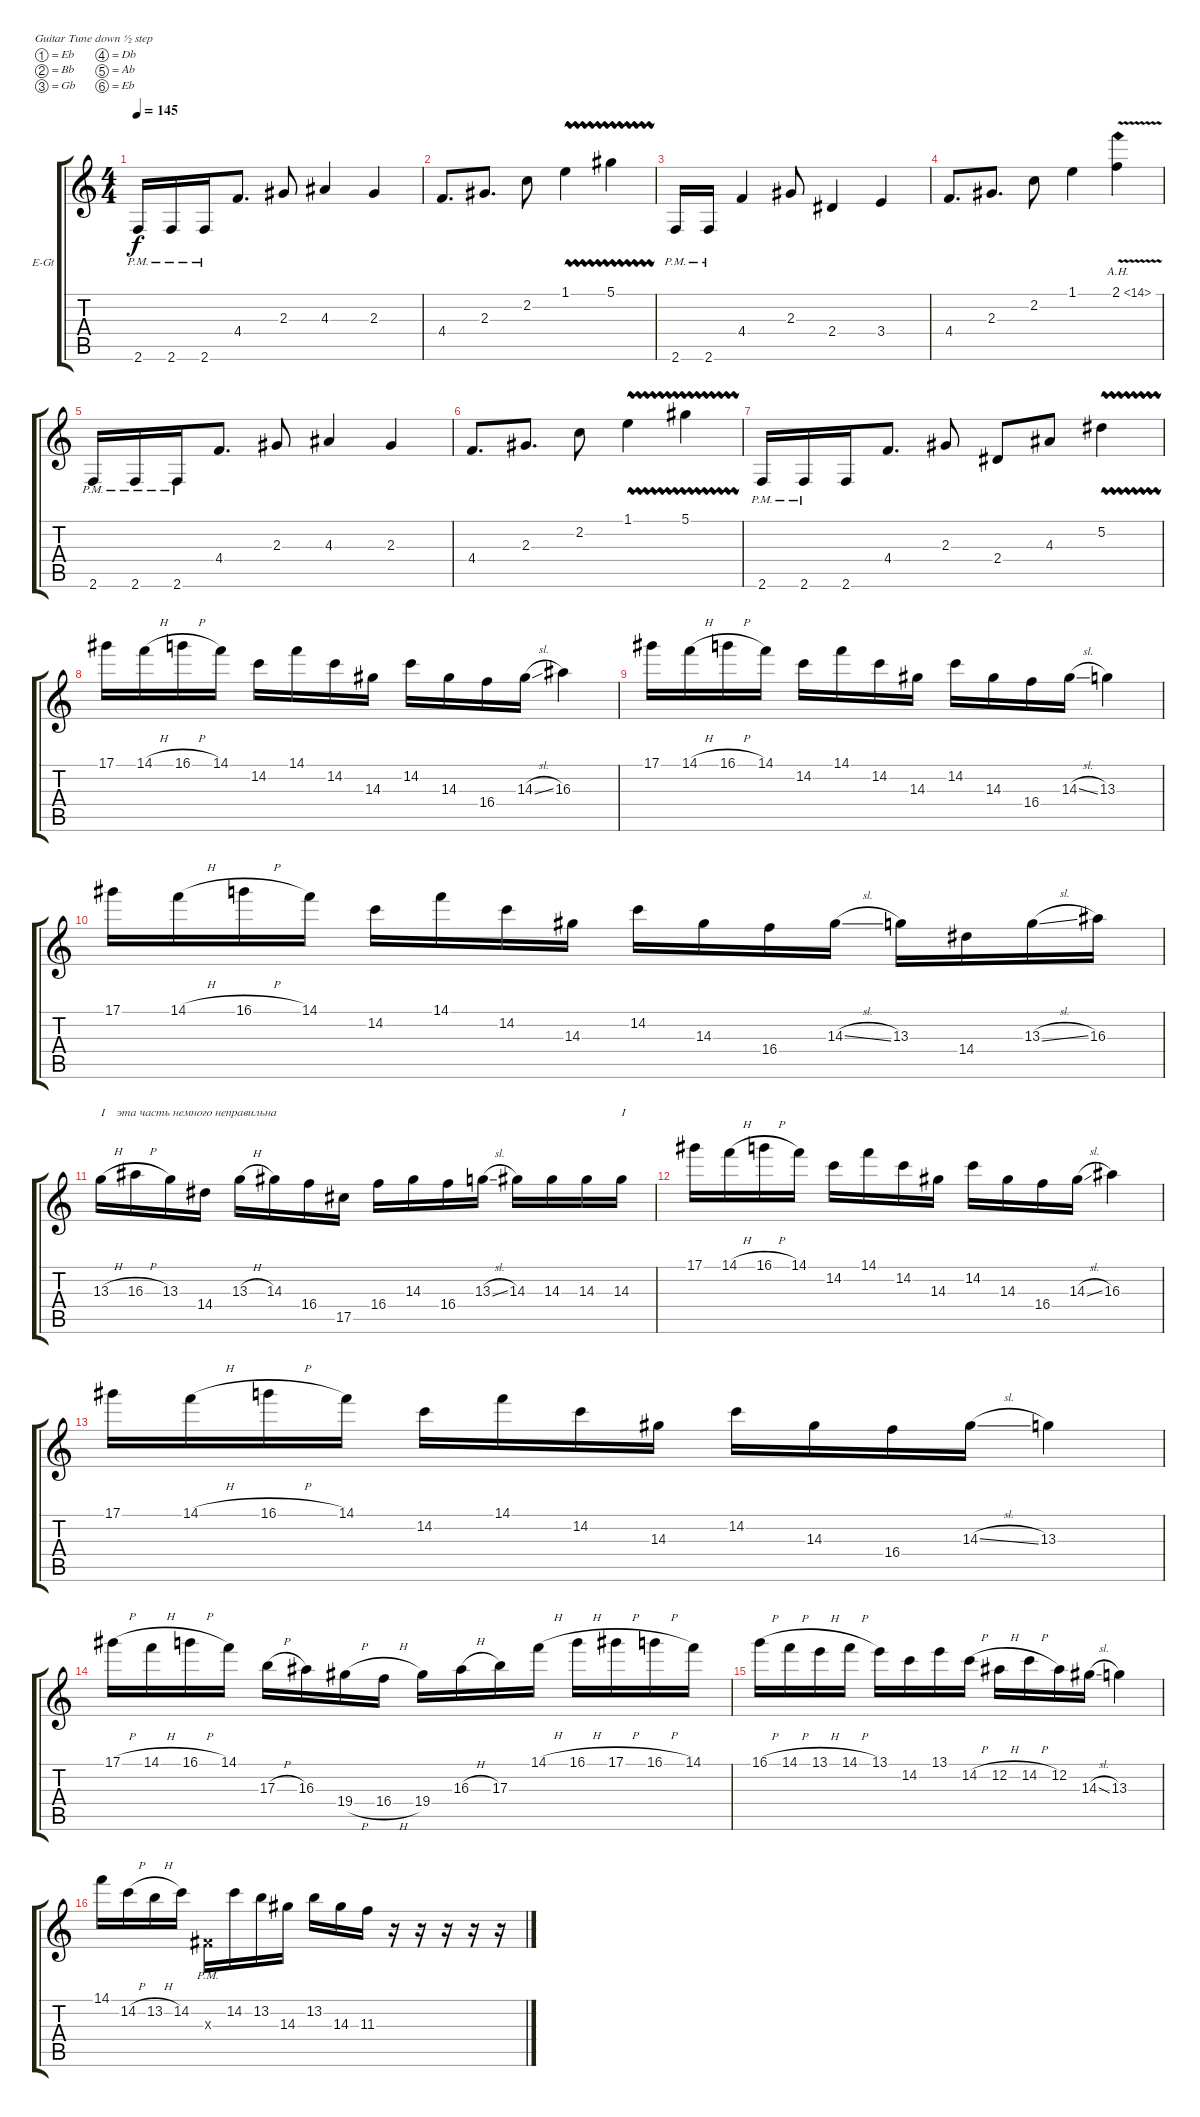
\defaultSystemsLayout 4
\bracketExtendMode groupsimilarinstruments
\firstSystemTrackNameOrientation horizontal
\otherSystemsTrackNameOrientation horizontal
\track ("Luke Hoskin" "E-Gt") {instrument distortionguitar}
\staff {score tabs}
\tuning (Eb4 Bb3 Gb3 Db3 Ab2 Eb2)
\ts (4 4)
\tempo 145
\clef g2
\ks c
2.6{pm}.16{dy f} 2.6{pm}.16 2.6{pm}.16 4.4.8{d} 2.3.8 4.3.4 2.3.4 |
4.4.8{d} 2.3.8{d} 2.2.8 1.1{vw}.4 5.1{vw}.4 |
2.6{pm}.16 2.6{pm}.16 4.4.4 2.3.8 2.4.4 3.4.4 |
4.4.8{d} 2.3.8{d} 2.2.8 1.1.4 2.1{ah 12 v}.4 |
2.6{pm}.16 2.6{pm}.16 2.6{pm}.16 4.4.8{d} 2.3.8 4.3.4 2.3.4 |
4.4.8{d} 2.3.8{d} 2.2.8 1.1{vw}.4 5.1{vw}.4 |
2.6{pm}.16 2.6{pm}.16 2.6.16 4.4.8{d} 2.3.8 2.4.8 4.3.8 5.2{vw}.4 |
17.1.16 14.1{h}.16 16.1{h}.16 14.1.16 14.2.16 14.1.16 14.2.16 14.3.16 14.2.16 14.3.16 16.4.16 14.3{sl}.16 16.3.4 |
17.1.16 14.1{h}.16 16.1{h}.16 14.1.16 14.2.16 14.1.16 14.2.16 14.3.16 14.2.16 14.3.16 16.4.16 14.3{sl}.16 13.3.4 |
17.1.16 14.1{h}.16 16.1{h}.16 14.1.16 14.2.16 14.1.16 14.2.16 14.3.16 14.2.16 14.3.16 16.4.16 14.3{sl}.16 13.3.16 14.4.16 13.3{sl}.16 16.3.16 |
13.3{h}.16{txt "I    эта часть немного неправильна"} 16.3{h}.16 13.3.16 14.4.16 13.3{h}.16 14.3.16 16.4.16 17.5.16 16.4.16 14.3.16 16.4.16 13.3{sl}.16 14.3.16 14.3.16 14.3.16 14.3.16{txt "I"} |
17.1.16 14.1{h}.16 16.1{h}.16 14.1.16 14.2.16 14.1.16 14.2.16 14.3.16 14.2.16 14.3.16 16.4.16 14.3{sl}.16 16.3.4 |
17.1.16 14.1{h}.16 16.1{h}.16 14.1.16 14.2.16 14.1.16 14.2.16 14.3.16 14.2.16 14.3.16 16.4.16 14.3{sl}.16 13.3.4 |
17.1{h}.16 14.1{h}.16 16.1{h}.16 14.1.16 17.3{h}.16 16.3.16 19.4{h}.16 16.4{h}.16 19.4.16 16.3{h}.16 17.3.16 14.1{h}.16 16.1{h}.16 17.1{h}.16 16.1{h}.16 14.1.16 |
16.1{h}.16 14.1{h}.16 13.1{h}.16 14.1{h}.16 13.1.16 14.2.16 13.1.16 14.2{h}.16 12.2{h}.16 14.2{h}.16 12.2.16 14.3{sl}.16 13.3.4 |
14.1.16 14.2{h}.16 13.2{h}.16 14.2.16 0.3{pm x}.16 14.2.16 13.2.16 14.3.16 13.2.16 14.3.16 11.3.16 r.16 r.16 r.16 r.16 r.16
